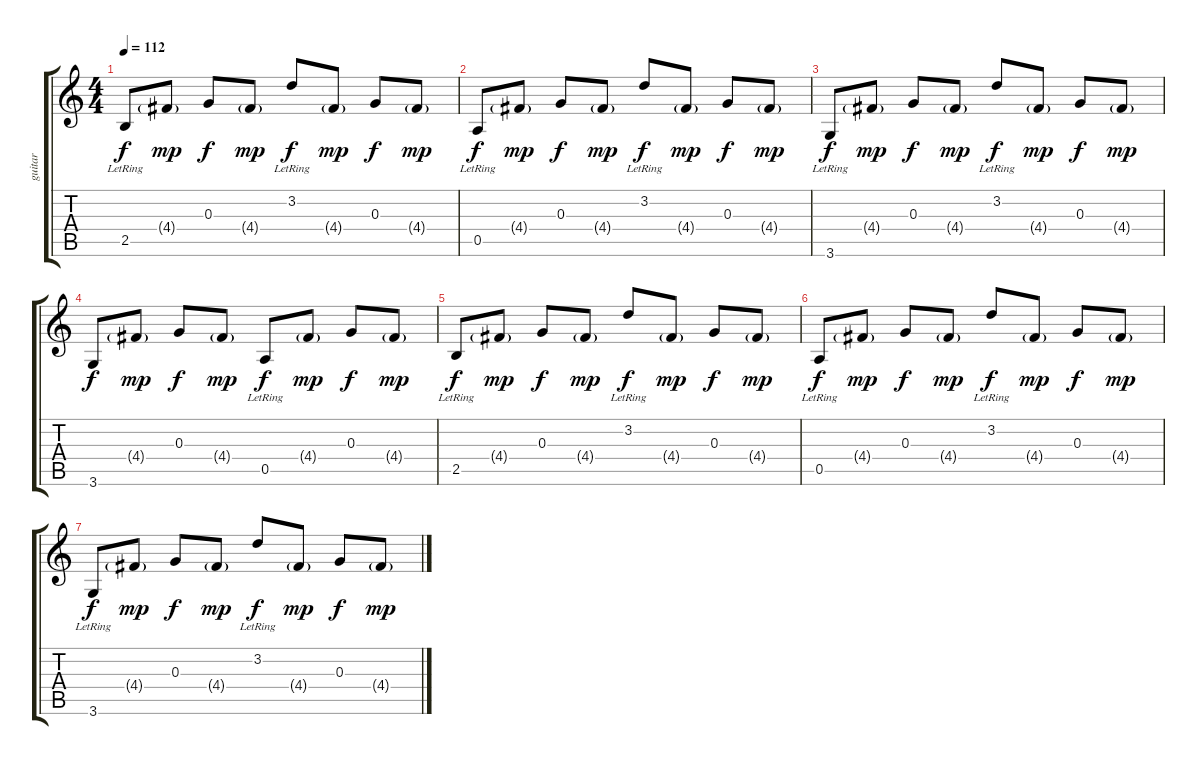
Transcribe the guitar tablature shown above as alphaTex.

\track ("guitar" "guitar") {instrument acousticguitarsteel}
\staff {score tabs}
\tuning (E4 B3 G3 D3 A2 E2) {hide}
\ts (4 4)
\tempo 112
\clef g2
\ks c
2.5{lr}.8{dy f} 4.4{g}.8{dy mp} 0.3.8{dy f} 4.4{g}.8{dy mp} 3.2{lr}.8{dy f} 4.4{g}.8{dy mp} 0.3.8{dy f} 4.4{g}.8{dy mp} |
0.5{lr}.8{dy f} 4.4{g}.8{dy mp} 0.3.8{dy f} 4.4{g}.8{dy mp} 3.2{lr}.8{dy f} 4.4{g}.8{dy mp} 0.3.8{dy f} 4.4{g}.8{dy mp} |
3.6{lr}.8{dy f} 4.4{g}.8{dy mp} 0.3.8{dy f} 4.4{g}.8{dy mp} 3.2{lr}.8{dy f} 4.4{g}.8{dy mp} 0.3.8{dy f} 4.4{g}.8{dy mp} |
3.6.8{dy f} 4.4{g}.8{dy mp} 0.3.8{dy f} 4.4{g}.8{dy mp} 0.5{lr}.8{dy f} 4.4{g}.8{dy mp} 0.3.8{dy f} 4.4{g}.8{dy mp} |
2.5{lr}.8{dy f} 4.4{g}.8{dy mp} 0.3.8{dy f} 4.4{g}.8{dy mp} 3.2{lr}.8{dy f} 4.4{g}.8{dy mp} 0.3.8{dy f} 4.4{g}.8{dy mp} |
0.5{lr}.8{dy f} 4.4{g}.8{dy mp} 0.3.8{dy f} 4.4{g}.8{dy mp} 3.2{lr}.8{dy f} 4.4{g}.8{dy mp} 0.3.8{dy f} 4.4{g}.8{dy mp} |
3.6{lr}.8{dy f} 4.4{g}.8{dy mp} 0.3.8{dy f} 4.4{g}.8{dy mp} 3.2{lr}.8{dy f} 4.4{g}.8{dy mp} 0.3.8{dy f} 4.4{g}.8{dy mp}
